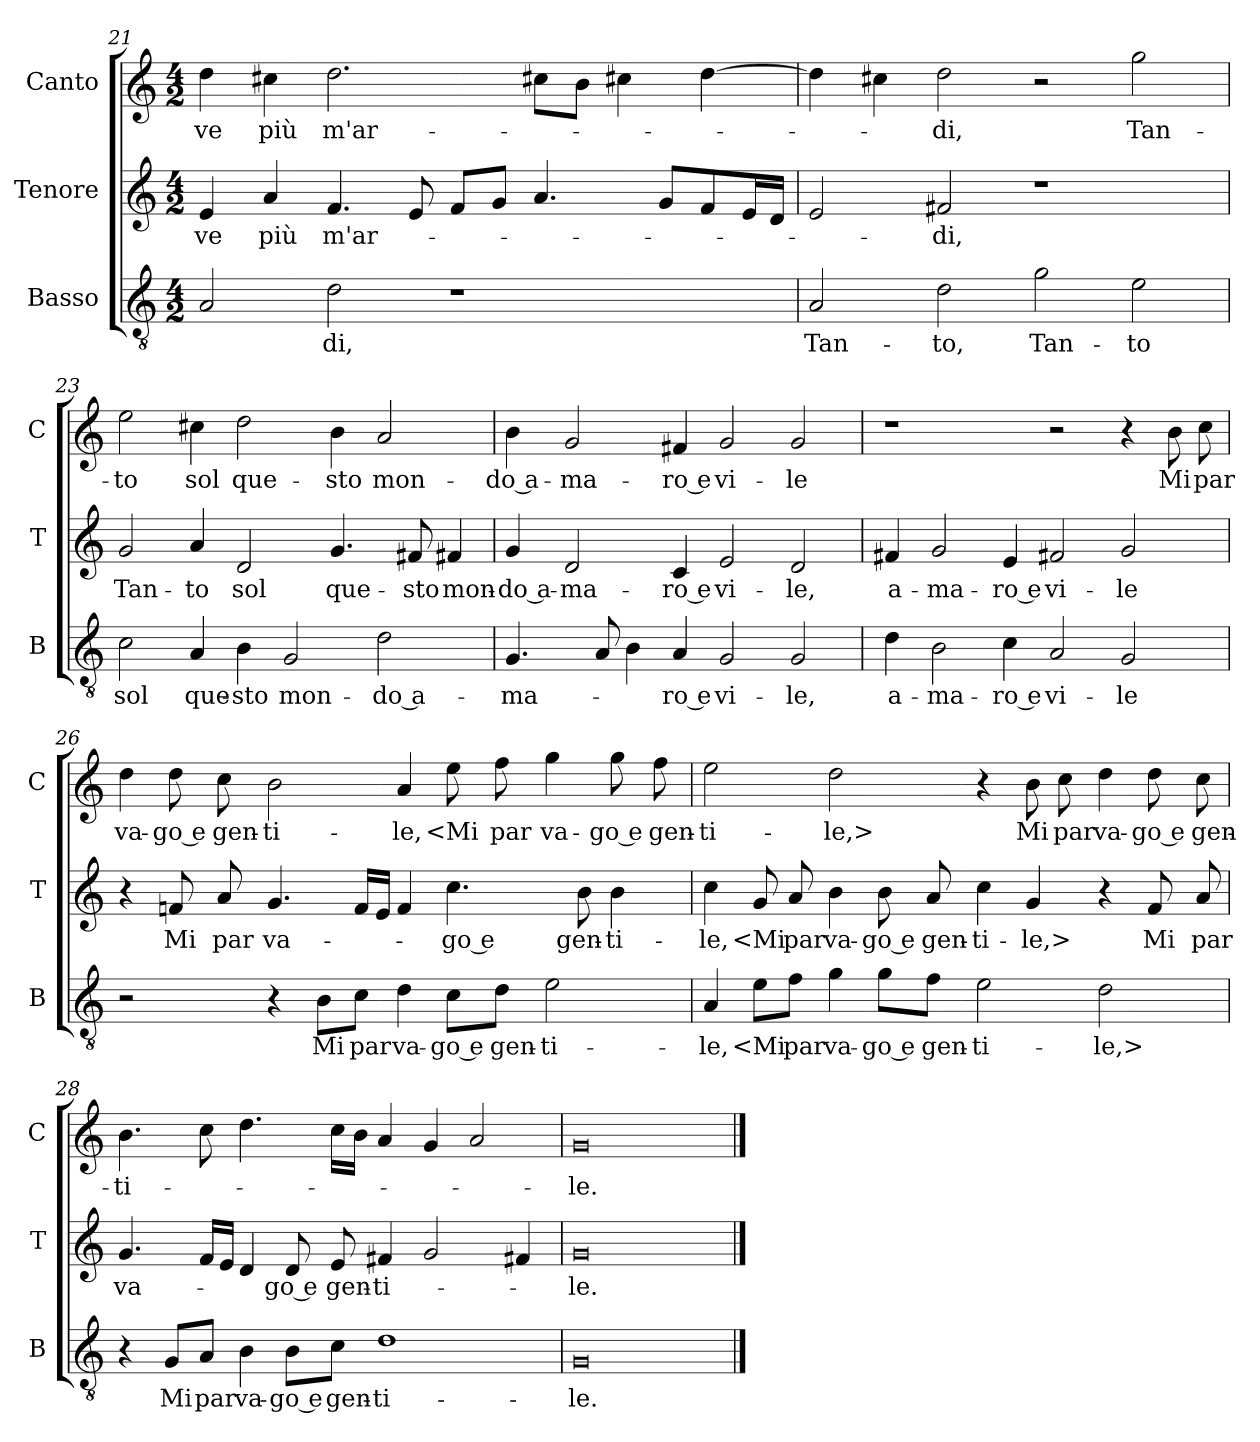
**kern	**text	**kern	**text	**kern	**text
*part3	*part3	*part2	*part2	*part1	*part1
*staff3	*staff3	*staff2	*staff2	*staff1	*staff1
*I"Basso	*	*I"Tenore	*	*I"Canto	*
*I'B	*	*I'T	*	*I'C	*
*clefGv2	*	*clefG2	*	*clefG2	*
*k[]	*	*k[]	*	*k[]	*
*M4/2	*	*M4/2	*	*M4/2	*
=21	=21	=21	=21	=21	=21
2A	.	4e	-ve	4dd	-ve
.	.	4a	più	4cc#X	più
2d	-di,	4.f	m'ar-	2.dd	m'ar-
.	.	8e	.	.	.
1r	.	8fL	.	.	.
.	.	8gJ	.	.	.
.	.	4.a	.	8cc#XL	.
.	.	.	.	8bJ	.
.	.	.	.	4cc#X	.
.	.	8gL	.	.	.
.	.	8f	.	[4dd	.
.	.	16eL	.	.	.
.	.	16dJJ	.	.	.
=22	=22	=22	=22	=22	=22
2A	Tan-	2e	.	4dd]	.
.	.	.	.	4cc#X	.
2d	-to,	2f#X	-di,	2dd	-di,
2g	Tan-	1r	.	2r	.
2e	-to	.	.	2gg	Tan-
=23	=23	=23	=23	=23	=23
2c	sol	2g	Tan-	2ee	-to
4A	que-	4a	-to	4cc#X	sol
4B	-sto	2d	sol	2dd	que-
2G	mon-	.	.	.	.
.	.	4.g	que-	4b	-sto
2d	-do a-	.	.	2a	mon-
.	.	8f#X	-sto	.	.
.	.	4f#X	mon-	.	.
=24	=24	=24	=24	=24	=24
4.G	-ma-	4g	-do a-	4b	-do a-
.	.	2d	-ma-	2g	-ma-
8A	.	.	.	.	.
4B	.	.	.	.	.
4A	-ro e	4c	-ro e	4f#X	-ro e
2G	vi-	2e	vi-	2g	vi-
2G	-le,	2d	-le,	2g	-le
=25	=25	=25	=25	=25	=25
4d	a-	4f#X	a-	1r	.
2B	-ma-	2g	-ma-	.	.
4c	-ro e	4e	-ro e	.	.
2A	vi-	2f#X	vi-	2r	.
2G	-le	2g	-le	4r	.
.	.	.	.	8b	Mi
.	.	.	.	8cc	par
=26	=26	=26	=26	=26	=26
2r	.	4r	.	4dd	va-
.	.	8fn	Mi	8dd	-go e
.	.	8a	par	8cc	gen-
4r	.	4.g	va-	2b	-ti-
8B\L	Mi	.	.	.	.
8c\J	par	16fLL	.	.	.
.	.	16eJJ	.	.	.
4d	va-	4f	.	4a	-le,
8c\L	-go e	4.cc	-go e	8ee	<Mi
8d\J	gen-	.	.	8ff	par
2e	-ti-	.	.	4gg	va-
.	.	8b	gen-	.	.
.	.	4b	-ti-	8gg	-go e
.	.	.	.	8ff	gen-
=27	=27	=27	=27	=27	=27
4A	-le,	4cc	-le,	2ee	-ti-
8e\L	<Mi	8g	<Mi	.	.
8f\J	par	8a	par	.	.
4g	va-	4b	va-	2dd	-le,>
8g\L	-go e	8b	-go e	.	.
8f\J	gen-	8a	gen-	.	.
2e	-ti-	4cc	-ti-	4r	.
.	.	4g	-le,>	8b	Mi
.	.	.	.	8cc	par
2d	-le,>	4r	.	4dd	va-
.	.	8f	Mi	8dd	-go e
.	.	8a	par	8cc	gen-
=28	=28	=28	=28	=28	=28
4r	.	4.g	va-	4.b	-ti-
8G/L	Mi	.	.	.	.
8A/J	par	16fLL	.	8cc	.
.	.	16eJJ	.	.	.
4B	va-	4d	.	4.dd	.
8B\L	-go e	8d	-go e	.	.
8c\J	gen-	8e	gen-	16ccLL	.
.	.	.	.	16bJJ	.
1d	-ti-	4f#X	-ti-	4a	.
.	.	2g	.	4g	.
.	.	.	.	2a	.
.	.	4f#X	.	.	.
=29	=29	=29	=29	=29	=29
0G	-le.	0g	-le.	0g	-le.
==	==	==	==	==	==
*-	*-	*-	*-	*-	*-
